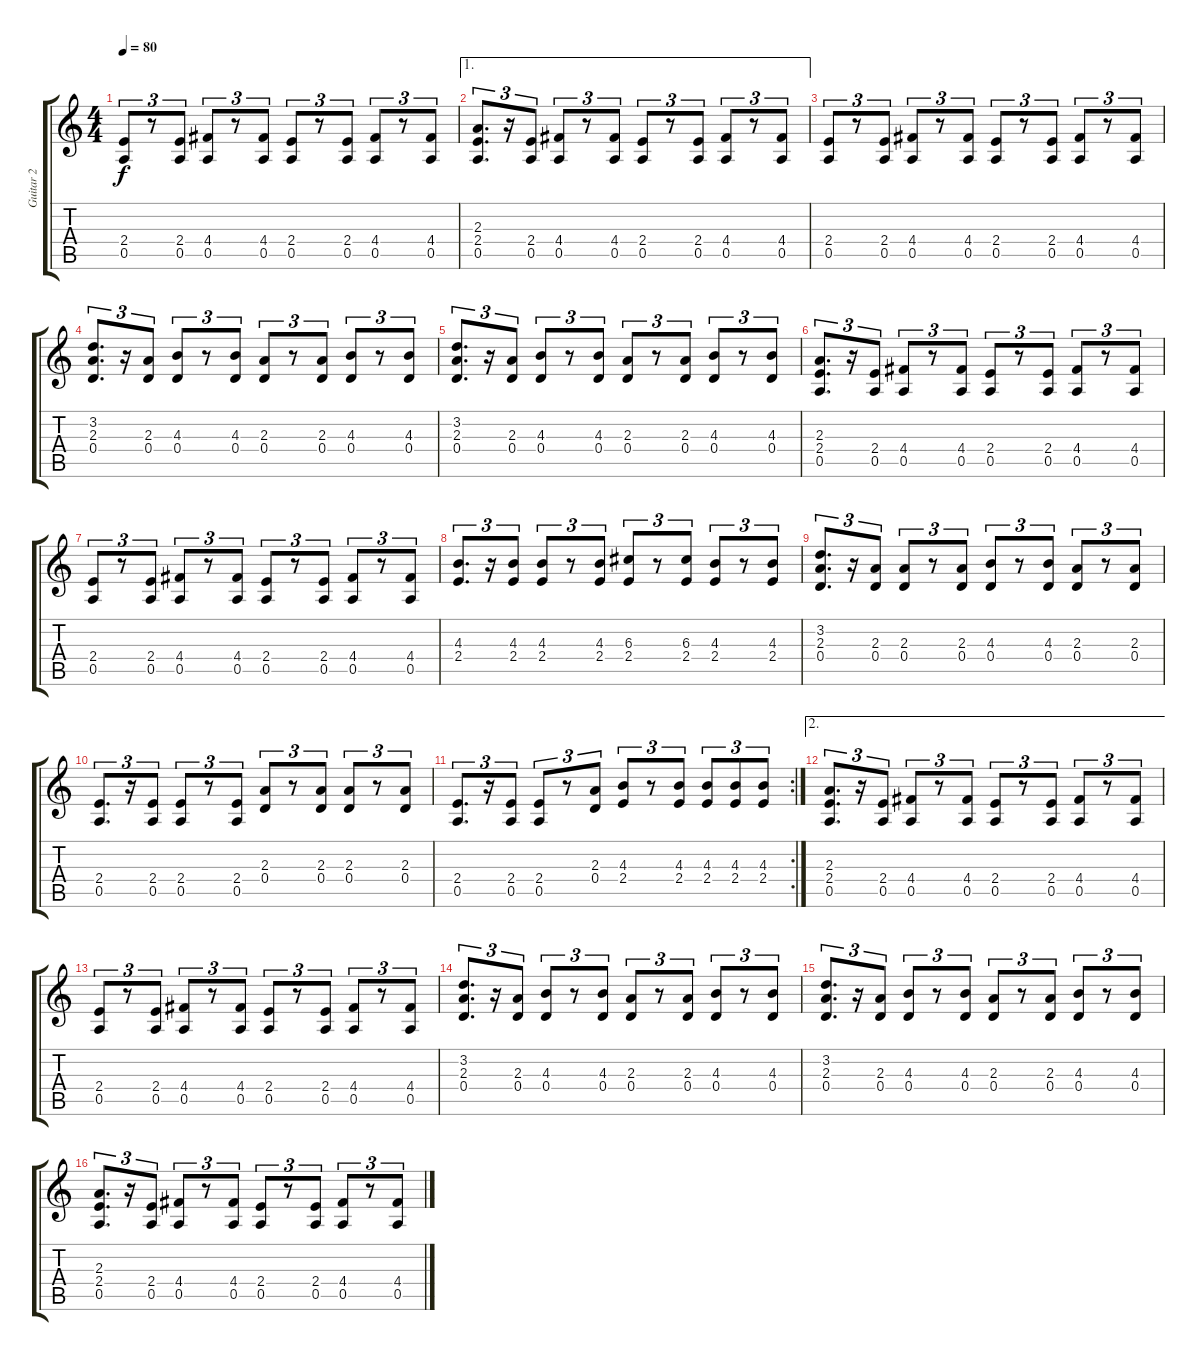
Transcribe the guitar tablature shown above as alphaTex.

\track ("Guitar 2" "Guitar 2") {instrument distortionguitar}
\staff {score tabs}
\tuning (E4 B3 G3 D3 A2 E2) {hide}
\ts (4 4)
\tempo 80
\clef g2
\ks c
(2.4 0.5).8{tu (3 2) dy f} r.8{tu (3 2)} (2.4 0.5).8{tu (3 2)} (4.4 0.5).8{tu (3 2)} r.8{tu (3 2)} (4.4 0.5).8{tu (3 2)} (2.4 0.5).8{tu (3 2)} r.8{tu (3 2)} (2.4 0.5).8{tu (3 2)} (4.4 0.5).8{tu (3 2)} r.8{tu (3 2)} (4.4 0.5).8{tu (3 2)} |
\ae 1
(2.3 2.4 0.5).8{d tu (3 2)} r.16{tu (3 2)} (2.4 0.5).8{tu (3 2)} (4.4 0.5).8{tu (3 2)} r.8{tu (3 2)} (4.4 0.5).8{tu (3 2)} (2.4 0.5).8{tu (3 2)} r.8{tu (3 2)} (2.4 0.5).8{tu (3 2)} (4.4 0.5).8{tu (3 2)} r.8{tu (3 2)} (4.4 0.5).8{tu (3 2)} |
(2.4 0.5).8{tu (3 2)} r.8{tu (3 2)} (2.4 0.5).8{tu (3 2)} (4.4 0.5).8{tu (3 2)} r.8{tu (3 2)} (4.4 0.5).8{tu (3 2)} (2.4 0.5).8{tu (3 2)} r.8{tu (3 2)} (2.4 0.5).8{tu (3 2)} (4.4 0.5).8{tu (3 2)} r.8{tu (3 2)} (4.4 0.5).8{tu (3 2)} |
(3.2 2.3 0.4).8{d tu (3 2)} r.16{tu (3 2)} (2.3 0.4).8{tu (3 2)} (4.3 0.4).8{tu (3 2)} r.8{tu (3 2)} (4.3 0.4).8{tu (3 2)} (2.3 0.4).8{tu (3 2)} r.8{tu (3 2)} (2.3 0.4).8{tu (3 2)} (4.3 0.4).8{tu (3 2)} r.8{tu (3 2)} (4.3 0.4).8{tu (3 2)} |
(3.2 2.3 0.4).8{d tu (3 2)} r.16{tu (3 2)} (2.3 0.4).8{tu (3 2)} (4.3 0.4).8{tu (3 2)} r.8{tu (3 2)} (4.3 0.4).8{tu (3 2)} (2.3 0.4).8{tu (3 2)} r.8{tu (3 2)} (2.3 0.4).8{tu (3 2)} (4.3 0.4).8{tu (3 2)} r.8{tu (3 2)} (4.3 0.4).8{tu (3 2)} |
(2.3 2.4 0.5).8{d tu (3 2)} r.16{tu (3 2)} (2.4 0.5).8{tu (3 2)} (4.4 0.5).8{tu (3 2)} r.8{tu (3 2)} (4.4 0.5).8{tu (3 2)} (2.4 0.5).8{tu (3 2)} r.8{tu (3 2)} (2.4 0.5).8{tu (3 2)} (4.4 0.5).8{tu (3 2)} r.8{tu (3 2)} (4.4 0.5).8{tu (3 2)} |
(2.4 0.5).8{tu (3 2)} r.8{tu (3 2)} (2.4 0.5).8{tu (3 2)} (4.4 0.5).8{tu (3 2)} r.8{tu (3 2)} (4.4 0.5).8{tu (3 2)} (2.4 0.5).8{tu (3 2)} r.8{tu (3 2)} (2.4 0.5).8{tu (3 2)} (4.4 0.5).8{tu (3 2)} r.8{tu (3 2)} (4.4 0.5).8{tu (3 2)} |
(4.3 2.4).8{d tu (3 2)} r.16{tu (3 2)} (4.3 2.4).8{tu (3 2)} (4.3 2.4).8{tu (3 2)} r.8{tu (3 2)} (4.3 2.4).8{tu (3 2)} (6.3 2.4).8{tu (3 2)} r.8{tu (3 2)} (6.3 2.4).8{tu (3 2)} (4.3 2.4).8{tu (3 2)} r.8{tu (3 2)} (4.3 2.4).8{tu (3 2)} |
(3.2 2.3 0.4).8{d tu (3 2)} r.16{tu (3 2)} (2.3 0.4).8{tu (3 2)} (2.3 0.4).8{tu (3 2)} r.8{tu (3 2)} (2.3 0.4).8{tu (3 2)} (4.3 0.4).8{tu (3 2)} r.8{tu (3 2)} (4.3 0.4).8{tu (3 2)} (2.3 0.4).8{tu (3 2)} r.8{tu (3 2)} (2.3 0.4).8{tu (3 2)} |
(2.4 0.5).8{d tu (3 2)} r.16{tu (3 2)} (2.4 0.5).8{tu (3 2)} (2.4 0.5).8{tu (3 2)} r.8{tu (3 2)} (2.4 0.5).8{tu (3 2)} (2.3 0.4).8{tu (3 2)} r.8{tu (3 2)} (2.3 0.4).8{tu (3 2)} (2.3 0.4).8{tu (3 2)} r.8{tu (3 2)} (2.3 0.4).8{tu (3 2)} |
\rc 2
(2.4 0.5).8{d tu (3 2)} r.16{tu (3 2)} (2.4 0.5).8{tu (3 2)} (2.4 0.5).8{tu (3 2)} r.8{tu (3 2)} (2.3 0.4).8{tu (3 2)} (4.3 2.4).8{tu (3 2)} r.8{tu (3 2)} (4.3 2.4).8{tu (3 2)} (4.3 2.4).8{tu (3 2)} (4.3 2.4).8{tu (3 2)} (4.3 2.4).8{tu (3 2)} |
\ae 2
(2.3 2.4 0.5).8{d tu (3 2)} r.16{tu (3 2)} (2.4 0.5).8{tu (3 2)} (4.4 0.5).8{tu (3 2)} r.8{tu (3 2)} (4.4 0.5).8{tu (3 2)} (2.4 0.5).8{tu (3 2)} r.8{tu (3 2)} (2.4 0.5).8{tu (3 2)} (4.4 0.5).8{tu (3 2)} r.8{tu (3 2)} (4.4 0.5).8{tu (3 2)} |
(2.4 0.5).8{tu (3 2)} r.8{tu (3 2)} (2.4 0.5).8{tu (3 2)} (4.4 0.5).8{tu (3 2)} r.8{tu (3 2)} (4.4 0.5).8{tu (3 2)} (2.4 0.5).8{tu (3 2)} r.8{tu (3 2)} (2.4 0.5).8{tu (3 2)} (4.4 0.5).8{tu (3 2)} r.8{tu (3 2)} (4.4 0.5).8{tu (3 2)} |
(3.2 2.3 0.4).8{d tu (3 2)} r.16{tu (3 2)} (2.3 0.4).8{tu (3 2)} (4.3 0.4).8{tu (3 2)} r.8{tu (3 2)} (4.3 0.4).8{tu (3 2)} (2.3 0.4).8{tu (3 2)} r.8{tu (3 2)} (2.3 0.4).8{tu (3 2)} (4.3 0.4).8{tu (3 2)} r.8{tu (3 2)} (4.3 0.4).8{tu (3 2)} |
(3.2 2.3 0.4).8{d tu (3 2)} r.16{tu (3 2)} (2.3 0.4).8{tu (3 2)} (4.3 0.4).8{tu (3 2)} r.8{tu (3 2)} (4.3 0.4).8{tu (3 2)} (2.3 0.4).8{tu (3 2)} r.8{tu (3 2)} (2.3 0.4).8{tu (3 2)} (4.3 0.4).8{tu (3 2)} r.8{tu (3 2)} (4.3 0.4).8{tu (3 2)} |
(2.3 2.4 0.5).8{d tu (3 2)} r.16{tu (3 2)} (2.4 0.5).8{tu (3 2)} (4.4 0.5).8{tu (3 2)} r.8{tu (3 2)} (4.4 0.5).8{tu (3 2)} (2.4 0.5).8{tu (3 2)} r.8{tu (3 2)} (2.4 0.5).8{tu (3 2)} (4.4 0.5).8{tu (3 2)} r.8{tu (3 2)} (4.4 0.5).8{tu (3 2)}
